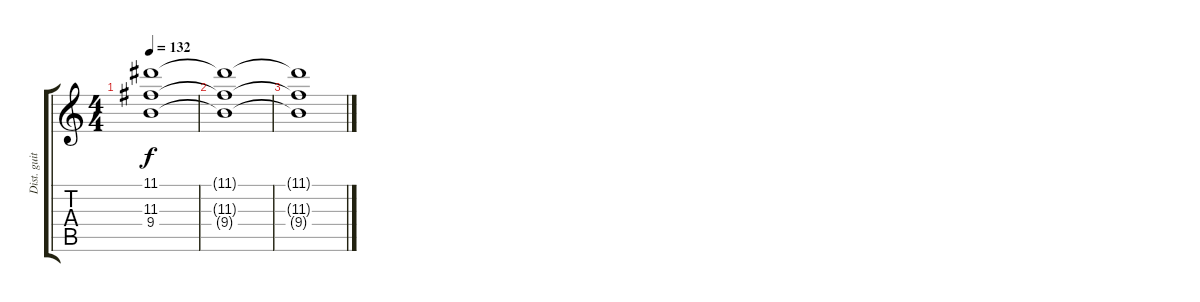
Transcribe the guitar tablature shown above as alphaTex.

\track ("Dist. guitar (chords)" "Dist. guit") {instrument overdrivenguitar}
\staff {score tabs}
\tuning (E4 B3 G3 D3 A2 E2) {hide}
\ts (4 4)
\tempo 132
\clef g2
\ks c
(11.1{t} 11.3{t} 9.4{t}).1{dy f} |
(11.1{t} 11.3{t} 9.4{t}).1 |
(11.1{t} 11.3{t} 9.4{t}).1
